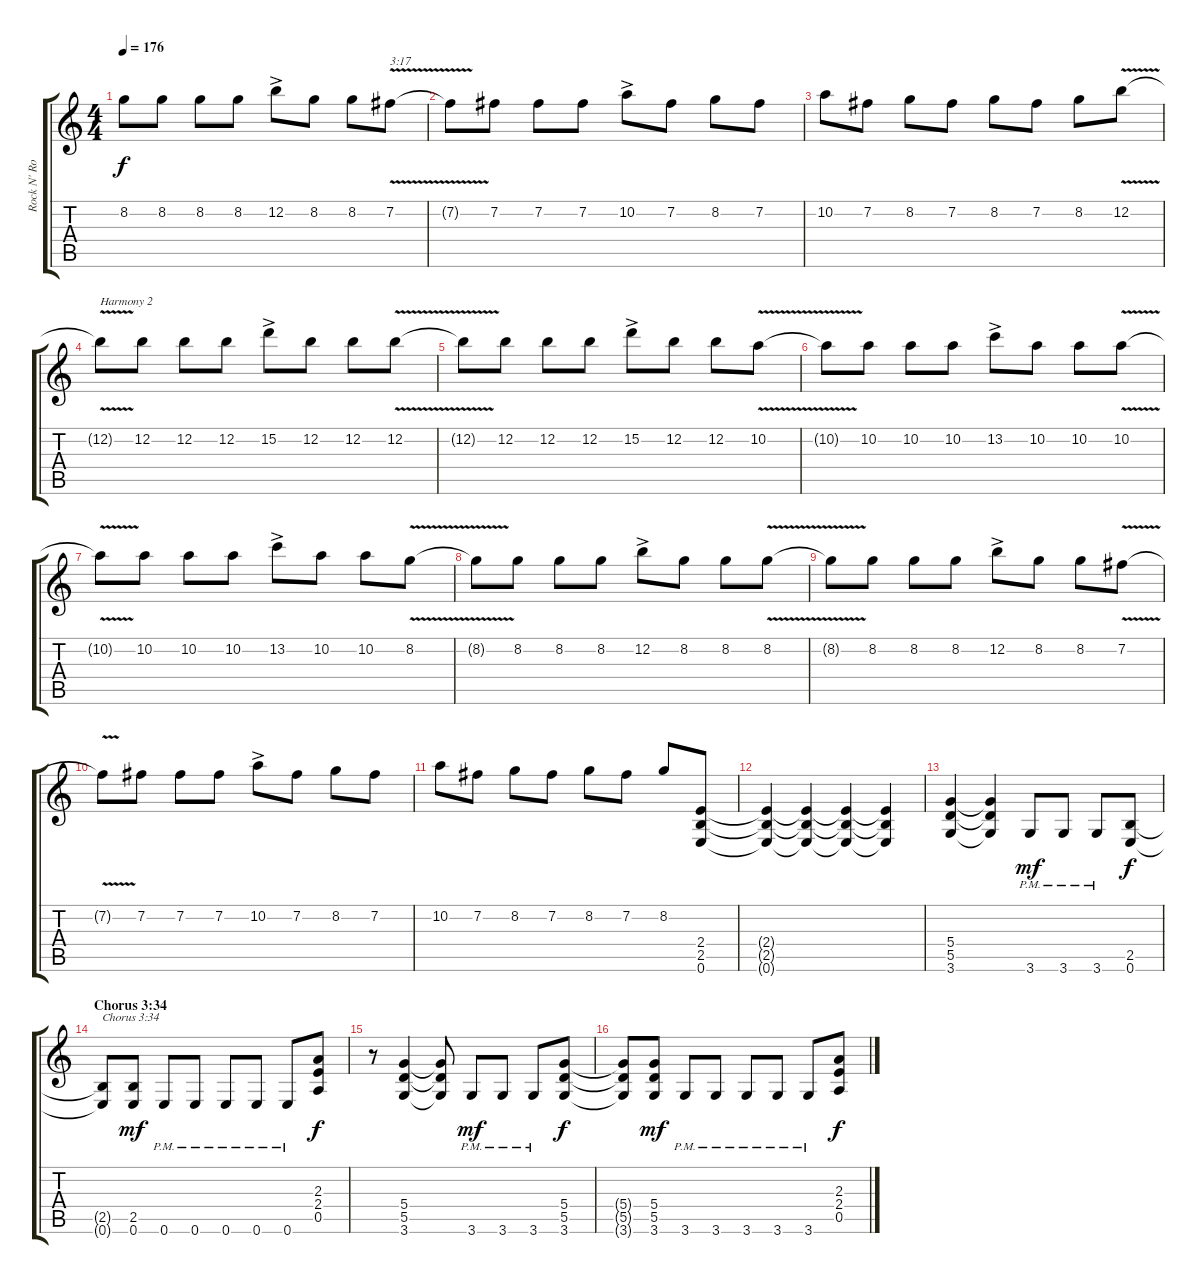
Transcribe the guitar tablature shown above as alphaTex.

\track ("Rock N' Rolf (left)" "Rock N' Ro") {instrument distortionguitar}
\staff {score tabs}
\tuning (E4 B3 G3 D3 A2 E2) {hide}
\ts (4 4)
\tempo 176
\clef g2
\ks c
8.2{t}.8{dy f} 8.2.8 8.2.8 8.2.8 12.2{ac}.8 8.2.8 8.2.8 7.2{v}.8{txt "3:17"} |
7.2{t}.8 7.2.8 7.2.8 7.2.8 10.2{ac}.8 7.2.8 8.2.8 7.2.8 |
10.2.8 7.2.8 8.2.8 7.2.8 8.2.8 7.2.8 8.2.8 12.2{v}.8 |
12.2{t}.8{txt "Harmony 2"} 12.2.8 12.2.8 12.2.8 15.2{ac}.8 12.2.8 12.2.8 12.2{v}.8 |
12.2{t}.8 12.2.8 12.2.8 12.2.8 15.2{ac}.8 12.2.8 12.2.8 10.2{v}.8 |
10.2{t}.8 10.2.8 10.2.8 10.2.8 13.2{ac}.8 10.2.8 10.2.8 10.2{v}.8 |
10.2{t}.8 10.2.8 10.2.8 10.2.8 13.2{ac}.8 10.2.8 10.2.8 8.2{v}.8 |
8.2{t}.8 8.2.8 8.2.8 8.2.8 12.2{ac}.8 8.2.8 8.2.8 8.2{v}.8 |
8.2{t}.8 8.2.8 8.2.8 8.2.8 12.2{ac}.8 8.2.8 8.2.8 7.2{v}.8 |
7.2{t}.8 7.2.8 7.2.8 7.2.8 10.2{ac}.8 7.2.8 8.2.8 7.2.8 |
10.2.8 7.2.8 8.2.8 7.2.8 8.2.8 7.2.8 8.2.8 (2.4 2.5 0.6).8 |
(2.4{t} 2.5{t} 0.6{t}).4 (2.4{t} 2.5{t} 0.6{t}).4 (2.4{t} 2.5{t} 0.6{t}).4 (2.4{t} 2.5{t} 0.6{t}).4 |
(5.4 5.5 3.6).4 (5.4{t} 5.5{t} 3.6{t}).4 3.6{pm}.8{dy mf} 3.6{pm}.8 3.6{pm}.8 (2.5 0.6).8{dy f} |
\section ("" "Chorus 3:34")
(2.5{t} 0.6{t}).8{txt "Chorus 3:34"} (2.5 0.6).8{dy mf} 0.6{pm}.8 0.6{pm}.8 0.6{pm}.8 0.6{pm}.8 0.6{pm}.8 (2.3 2.4 0.5).8{dy f} |
r.8 (5.4 5.5 3.6).4 (5.4{t} 5.5{t} 3.6{t}).8 3.6{pm}.8{dy mf} 3.6{pm}.8 3.6{pm}.8 (5.4 5.5 3.6).8{dy f} |
(5.4{t} 5.5{t} 3.6{t}).8 (5.4 5.5 3.6).8{dy mf} 3.6{pm}.8 3.6{pm}.8 3.6{pm}.8 3.6{pm}.8 3.6{pm}.8 (2.3 2.4 0.5).8{dy f}
